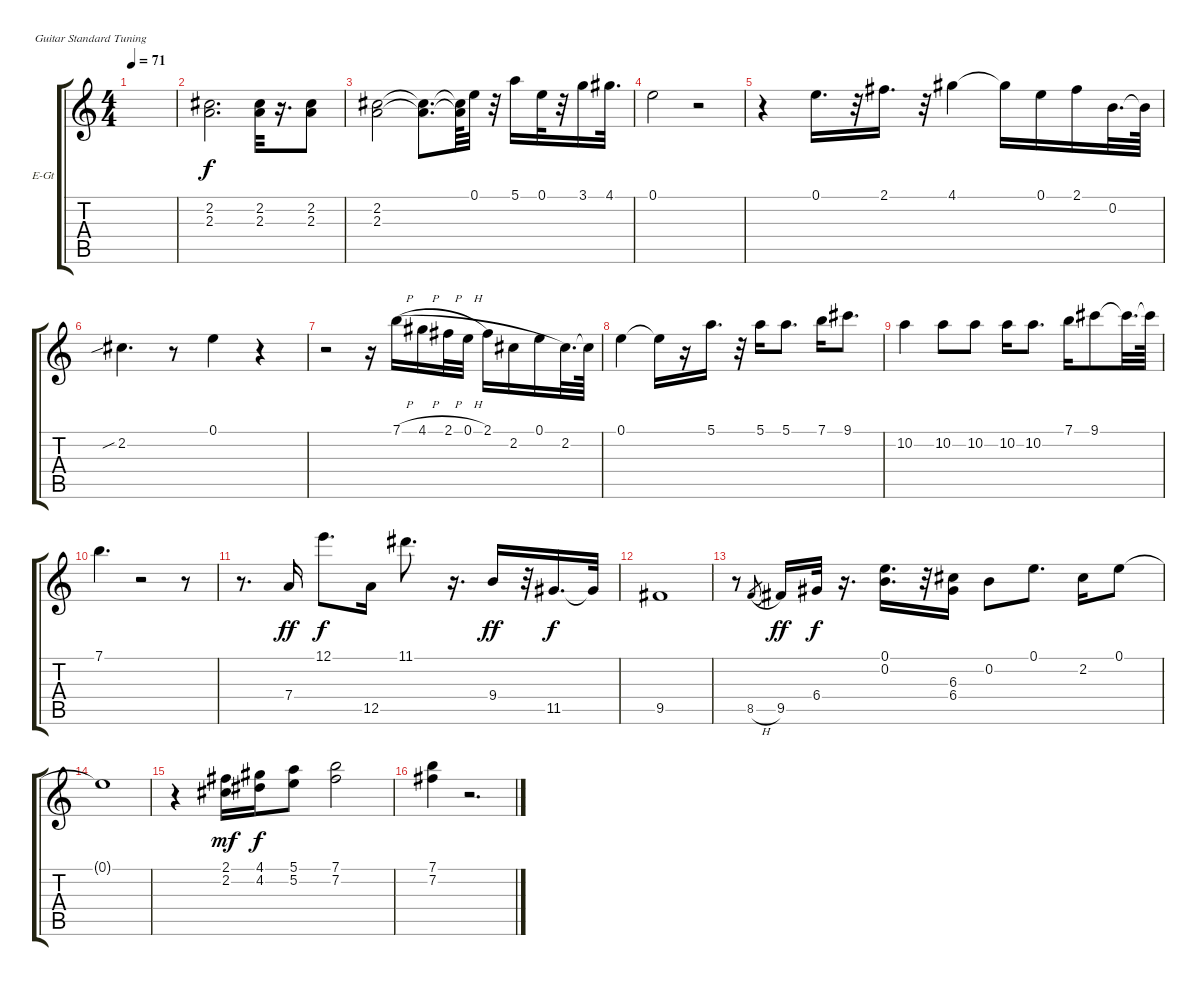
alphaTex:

\bracketExtendMode groupsimilarinstruments
\firstSystemTrackNameOrientation horizontal
\otherSystemsTrackNameOrientation horizontal
\track ("Гитара 3" "E-Gt") {instrument distortionguitar}
\staff {score tabs}
\tuning (E4 B3 G3 D3 A2 E2)
\ts (4 4)
\tempo 71
\clef g2
\ks c
|
(2.2 2.3).2{d} (2.2 2.3).32 r.16{d} (2.2 2.3).8 |
(2.2 2.3).2 (2.2{t} 2.3{t}).8{d} (2.2{t} 2.3{t}).64 0.1.32 r.32 5.1.16 0.1.32 r.32 3.1.16 4.1.32{d} |
0.1.2 r.2 |
r.4 0.1.16{d} r.32 2.1.16{d} r.32 4.1.4 4.1{t}.16 0.1.16 2.1.16 0.2.32{d} 0.2{t}.64 |
2.2{sib}.4{d} r.8 0.1.4 r.4 |
r.2 r.16 7.1{h}.16{legatoorigin} 4.1{h}.16{legatoorigin} 2.1{h}.32{legatoorigin} 0.1{h}.32{legatoorigin} 2.1.16{legatoorigin} 2.2.16{legatoorigin} 0.1.16{legatoorigin} 2.2.32{d} 2.2{t}.64 |
0.1.4 0.1{t}.16 r.16 5.1.16{d} r.32 5.1.16 5.1.8{d} 7.1.16 9.1.8{d} |
10.2.4 10.2.8 10.2.8 10.2.16 10.2.8{d} 7.1.16 9.1.8 9.1{t}.32{d} 9.1{t}.64 |
7.1.4{d} r.2 r.8 |
r.8{d} 7.4.16{dy ff} 12.1.8{d dy f} 12.5.16 11.1.8{d} r.16{d} 9.4.16{dy ff} r.32 11.5.16{d dy f} 11.5{t}.32 |
9.5.1 |
r.8 8.5{h}.8{gr legatoorigin} 9.5.16{dy ff} 6.4.32{dy f} r.16{d} (0.1 0.2).16{d} r.32 (6.3 6.4).16 0.2.8 0.1.8{d} 2.2.16 0.1.8 |
0.1{t}.1 |
r.4 (2.1 2.2).16{dy mf} (4.1 4.2).16{dy f} (5.1 5.2).8 (7.1 7.2).2 |
(7.1 7.2).4 r.2{d}
